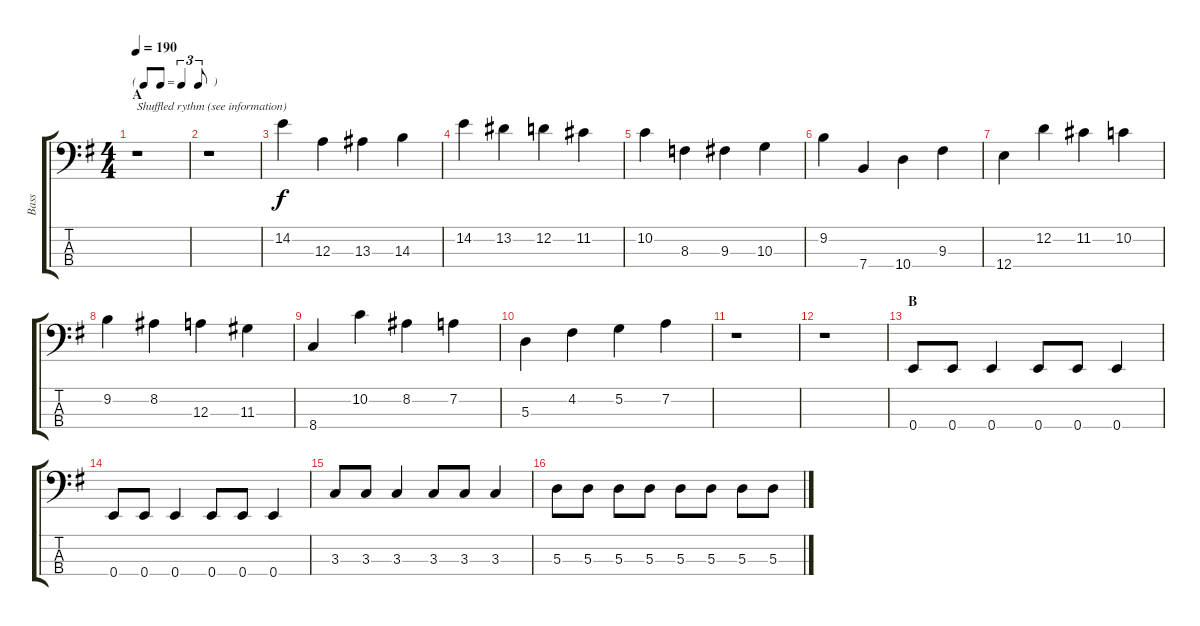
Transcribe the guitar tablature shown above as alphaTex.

\track ("Bass" "Bass") {instrument electricbasspick}
\staff {score tabs}
\tuning (G2 D2 A1 E1) {hide}
\ts (4 4)
\tf triplet8th
\section ("" "A")
\tempo 190
\clef f4
\ks g
r.1{txt "Shuffled rythm (see information)" dy f instrument electricbasspick} |
r.1 |
14.2.4 12.3.4 13.3.4 14.3.4 |
14.2.4 13.2.4 12.2.4 11.2.4 |
10.2.4 8.3.4 9.3.4 10.3.4 |
9.2.4 7.4.4 10.4.4 9.3.4 |
12.4.4 12.2.4 11.2.4 10.2.4 |
9.2.4 8.2.4 12.3.4 11.3.4 |
8.4.4 10.2.4 8.2.4 7.2.4 |
5.3.4 4.2.4 5.2.4 7.2.4 |
r.1 |
r.1 |
\section ("" "B")
0.4.8 0.4.8 0.4.4 0.4.8 0.4.8 0.4.4 |
0.4.8 0.4.8 0.4.4 0.4.8 0.4.8 0.4.4 |
3.3.8 3.3.8 3.3.4 3.3.8 3.3.8 3.3.4 |
5.3.8 5.3.8 5.3.8 5.3.8 5.3.8 5.3.8 5.3.8 5.3.8
